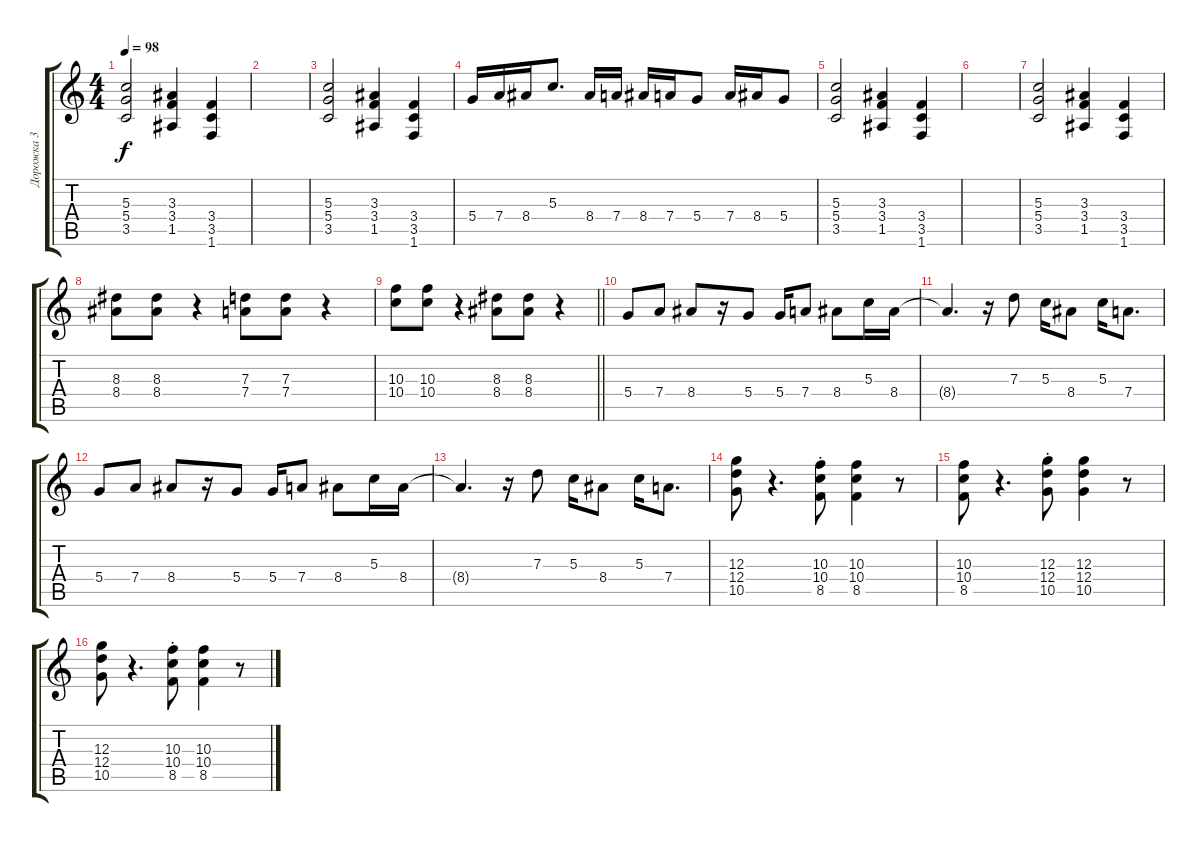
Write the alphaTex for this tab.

\track ("Дорожка 3" "Дорожка 3") {instrument distortionguitar}
\staff {score tabs}
\tuning (E4 B3 G3 D3 A2 E2) {hide}
\ts (4 4)
\tempo 98
\clef g2
\ks c
(5.3 5.4 3.5).2{dy f} (3.3 3.4 1.5).4 (3.4 3.5 1.6).4 |
|
(5.3 5.4 3.5).2 (3.3 3.4 1.5).4 (3.4 3.5 1.6).4 |
5.4.16 7.4.16 8.4.16 5.3.8{d} 8.4.16 7.4.16 8.4.16 7.4.16 5.4.8 7.4.16 8.4.16 5.4.8 |
(5.3 5.4 3.5).2 (3.3 3.4 1.5).4 (3.4 3.5 1.6).4 |
|
(5.3 5.4 3.5).2 (3.3 3.4 1.5).4 (3.4 3.5 1.6).4 |
(8.3 8.4).8 (8.3 8.4).8 r.4 (7.3 7.4).8 (7.3 7.4).8 r.4 |
\barLineRight lightlight
(10.3 10.4).8 (10.3 10.4).8 r.4 (8.3 8.4).8 (8.3 8.4).8 r.4 |
5.4.8 7.4.8 8.4.8 r.16 5.4.8 5.4.16 7.4.8 8.4.8 5.3.16 8.4.16 |
8.4{t}.4{d} r.16 7.3.8 5.3.16 8.4.8 5.3.16 7.4.8{d} |
5.4.8 7.4.8 8.4.8 r.16 5.4.8 5.4.16 7.4.8 8.4.8 5.3.16 8.4.16 |
8.4{t}.4{d} r.16 7.3.8 5.3.16 8.4.8 5.3.16 7.4.8{d} |
(12.3 12.4 10.5).8 r.4{d} (10.3{st} 10.4{st} 8.5{st}).8 (10.3 10.4 8.5).4 r.8 |
(10.3 10.4 8.5).8 r.4{d} (12.3{st} 12.4{st} 10.5{st}).8 (12.3 12.4 10.5).4 r.8 |
(12.3 12.4 10.5).8 r.4{d} (10.3{st} 10.4{st} 8.5{st}).8 (10.3 10.4 8.5).4 r.8
